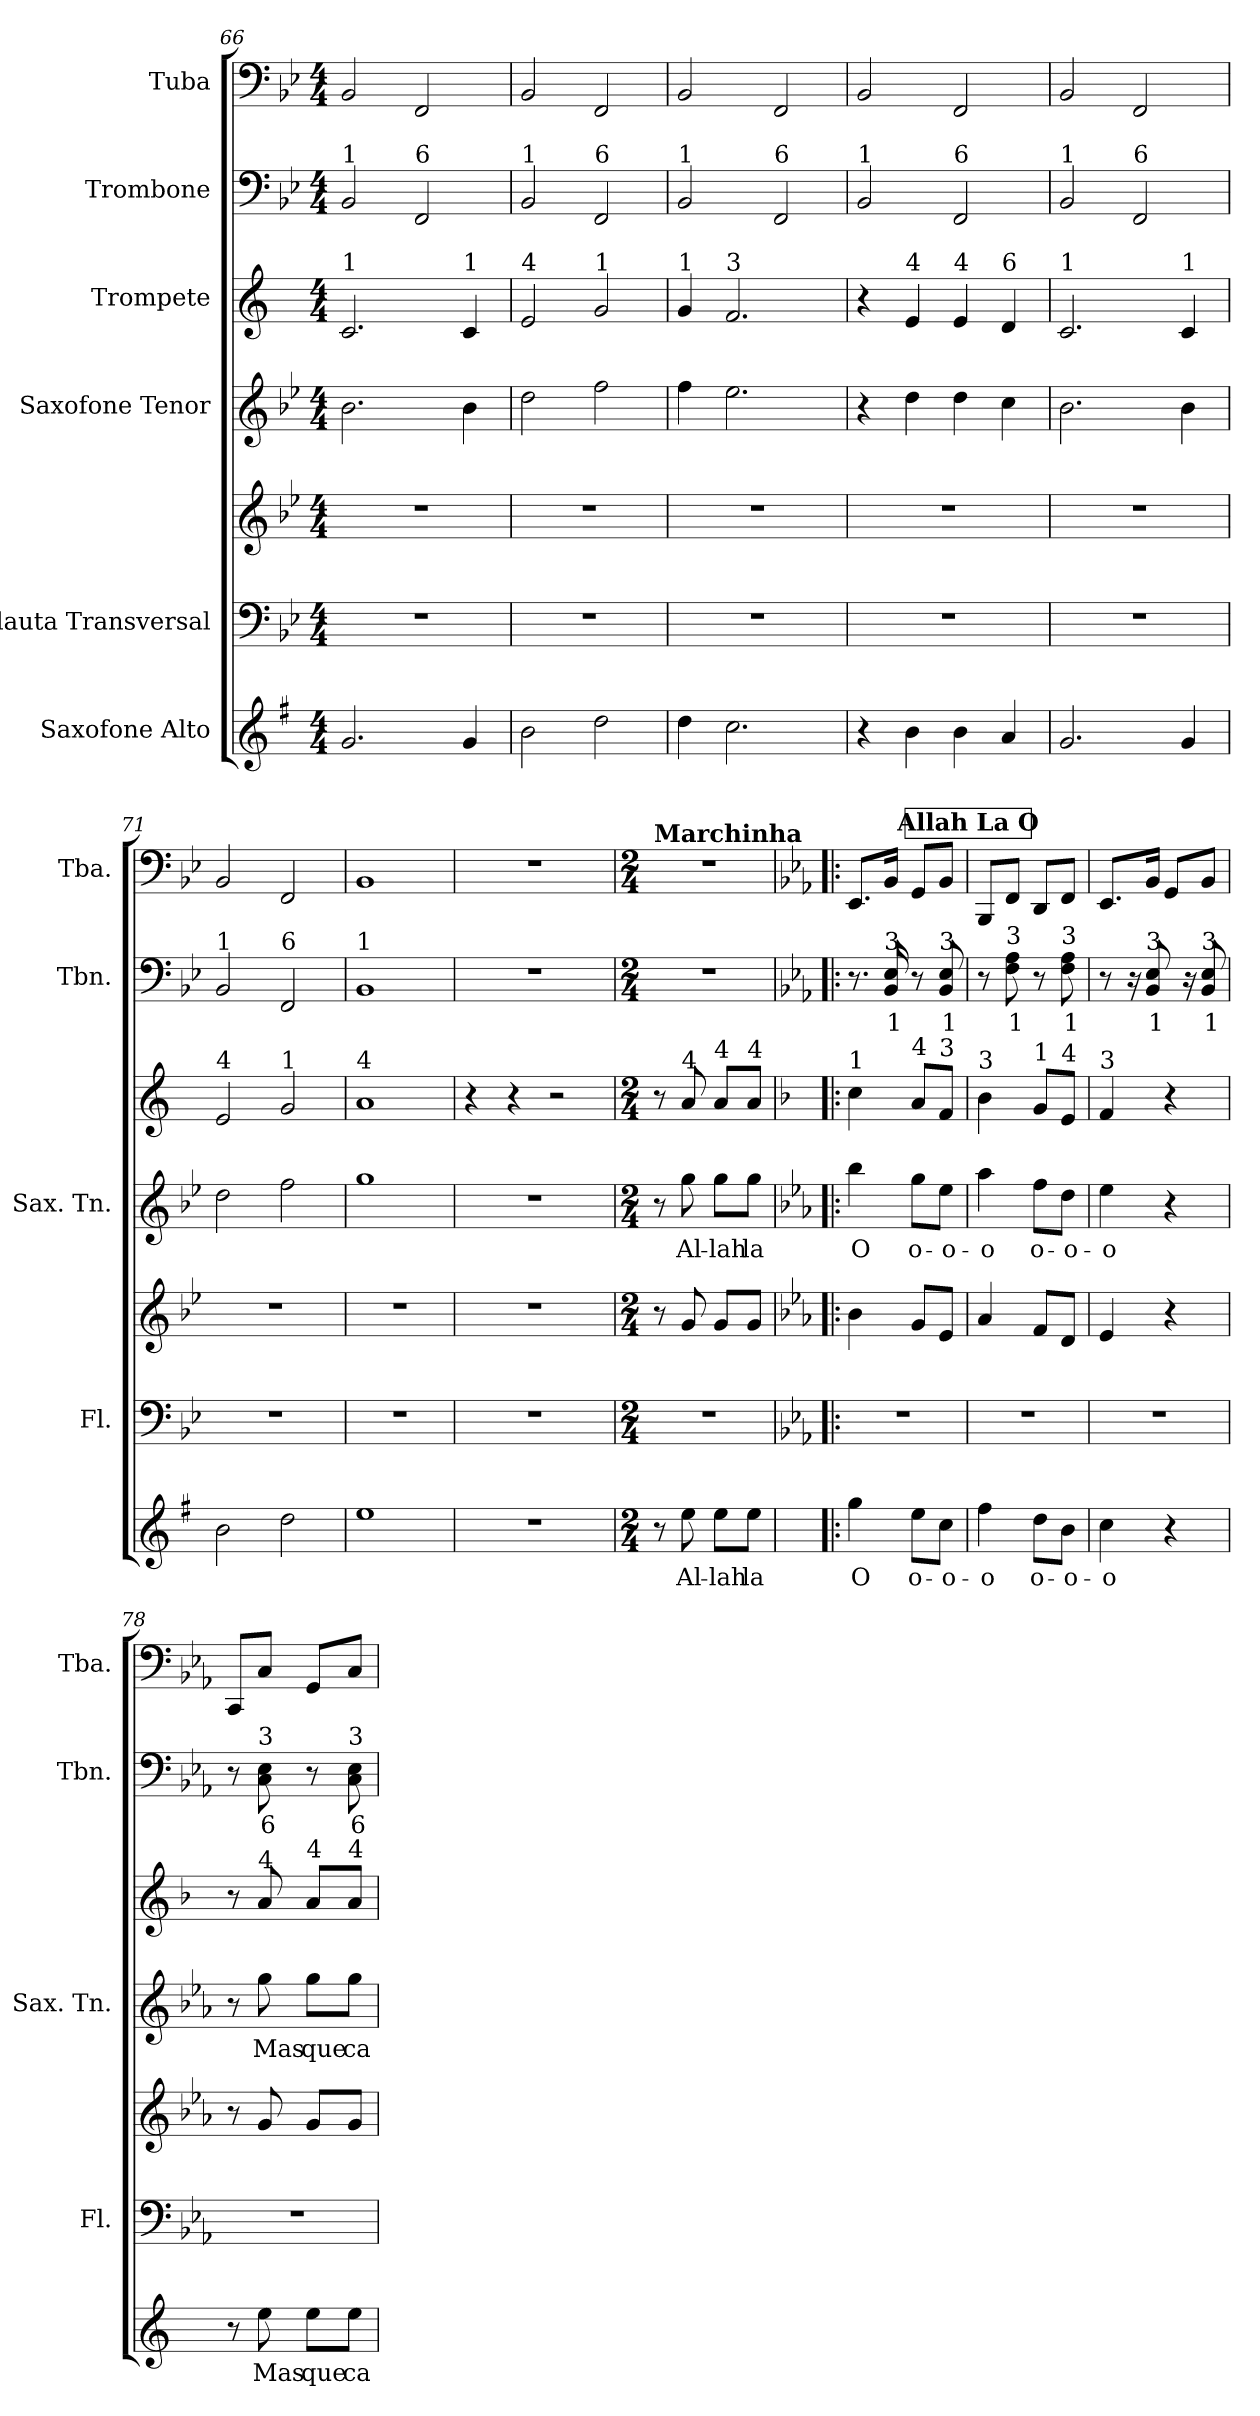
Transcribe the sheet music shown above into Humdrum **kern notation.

**kern	**text	**kern	**kern	**kern	**text	**kern	**kern	**text	**kern
*part6	*part6	*part5	*part5	*part4	*part4	*part3	*part2	*part2	*part1
*staff7	*staff7	*staff6	*staff5	*staff4	*staff4	*staff3	*staff2	*staff2	*staff1
*I"Saxofone Alto	*	*I"Flauta Transversal	*	*I"Saxofone Tenor	*	*I"Trompete	*I"Trombone	*	*I"Tuba
*	*	*I'Fl.	*	*I'Sax. Tn.	*	*	*I'Tbn.	*	*I'Tba.
*clefG2	*	*clefF4	*clefG2	*clefG2	*	*clefG2	*clefF4	*	*clefF4
*ITrd5c9	*	*	*	*ITrd8c14	*	*ITrd1c2	*	*	*
*k[b-e-]	*	*k[b-e-]	*k[b-e-]	*k[b-e-]	*	*k[b-e-]	*k[b-e-]	*	*k[b-e-]
*M4/4	*	*M4/4	*M4/4	*M4/4	*	*M4/4	*M4/4	*	*M4/4
=66	=66	=66	=66	=66	=66	=66	=66	=66	=66
!	!	!	!	!	!	!	!LO:TX:a:t=1	!	!
!	!	!	!	!	!	!LO:TX:a:t=1	!	!	!
2.B-/	.	1r	1r	2.B-\	.	2.B-/	2BB-/	.	2BB-/
!	!	!	!	!	!	!	!LO:TX:a:t=6	!	!
.	.	.	.	.	.	.	2FF/	.	2FF/
!	!	!	!	!	!	!LO:TX:a:t=1	!	!	!
4B-/	.	.	.	4B-\	.	4B-/	.	.	.
!!LO:PB:g=z
=67	=67	=67	=67	=67	=67	=67	=67	=67	=67
!	!	!	!	!	!	!	!LO:TX:a:t=1	!	!
!	!	!	!	!	!	!LO:TX:a:t=4	!	!	!
2d\	.	1r	1r	2d\	.	2d/	2BB-/	.	2BB-/
!	!	!	!	!	!	!	!LO:TX:a:t=6	!	!
!	!	!	!	!	!	!LO:TX:a:t=1	!	!	!
2f\	.	.	.	2f\	.	2f/	2FF/	.	2FF/
=68	=68	=68	=68	=68	=68	=68	=68	=68	=68
!	!	!	!	!	!	!	!LO:TX:a:t=1	!	!
!	!	!	!	!	!	!LO:TX:a:t=1	!	!	!
4f\	.	1r	1r	4f\	.	4f/	2BB-/	.	2BB-/
!	!	!	!	!	!	!LO:TX:a:t=3	!	!	!
2.e-\	.	.	.	2.e-\	.	2.e-/	.	.	.
!	!	!	!	!	!	!	!LO:TX:a:t=6	!	!
.	.	.	.	.	.	.	2FF/	.	2FF/
=69	=69	=69	=69	=69	=69	=69	=69	=69	=69
!	!	!	!	!	!	!	!LO:TX:a:t=1	!	!
4r	.	1r	1r	4r	.	4r	2BB-/	.	2BB-/
!	!	!	!	!	!	!LO:TX:a:t=4	!	!	!
4d\	.	.	.	4d\	.	4d/	.	.	.
!	!	!	!	!	!	!	!LO:TX:a:t=6	!	!
!	!	!	!	!	!	!LO:TX:a:t=4	!	!	!
4d\	.	.	.	4d\	.	4d/	2FF/	.	2FF/
!	!	!	!	!	!	!LO:TX:a:t=6	!	!	!
4c/	.	.	.	4c\	.	4c/	.	.	.
=70	=70	=70	=70	=70	=70	=70	=70	=70	=70
!	!	!	!	!	!	!	!LO:TX:a:t=1	!	!
!	!	!	!	!	!	!LO:TX:a:t=1	!	!	!
2.B-/	.	1r	1r	2.B-\	.	2.B-/	2BB-/	.	2BB-/
!	!	!	!	!	!	!	!LO:TX:a:t=6	!	!
.	.	.	.	.	.	.	2FF/	.	2FF/
!	!	!	!	!	!	!LO:TX:a:t=1	!	!	!
4B-/	.	.	.	4B-\	.	4B-/	.	.	.
=71	=71	=71	=71	=71	=71	=71	=71	=71	=71
!	!	!	!	!	!	!	!LO:TX:a:t=1	!	!
!	!	!	!	!	!	!LO:TX:a:t=4	!	!	!
2d\	.	1r	1r	2d\	.	2d/	2BB-/	.	2BB-/
!	!	!	!	!	!	!	!LO:TX:a:t=6	!	!
!	!	!	!	!	!	!LO:TX:a:t=1	!	!	!
2f\	.	.	.	2f\	.	2f/	2FF/	.	2FF/
=72	=72	=72	=72	=72	=72	=72	=72	=72	=72
!	!	!	!	!	!	!	!LO:TX:a:t=1	!	!
!	!	!	!	!	!	!LO:TX:a:t=4	!	!	!
1g	.	1r	1r	1g	.	1g	1BB-	.	1BB-
=73	=73	=73	=73	=73	=73	=73	=73	=73	=73
1r	.	1r	1r	1r	.	4r	1r	.	1r
.	.	.	.	.	.	4r	.	.	.
.	.	.	.	.	.	2r	.	.	.
!!LO:PB:g=z
=74	=74	=74	=74	=74	=74	=74	=74	=74	=74
*M2/4	*	*M2/4	*M2/4	*M2/4	*	*M2/4	*M2/4	*	*M2/4
!	!	!	!	!	!	!	!	!	!LO:TX:a:B:t=Marchinha
8r	.	2r	8r	8r	.	8r	2r	.	2r
!	!	!	!	!	!	!LO:TX:a:t=4	!	!	!
!	!LO:LY:b	!	!	!	!LO:LY:b	!	!	!	!
8g\	Al-	.	8g/	8g\	Al-	8g/	.	.	.
!	!	!	!	!	!	!LO:TX:a:t=4	!	!	!
!	!LO:LY:b	!	!	!	!LO:LY:b	!	!	!	!
8g\L	-lah	.	8g/L	8g\L	-lah	8g/L	.	.	.
!	!	!	!	!	!	!LO:TX:a:t=4	!	!	!
!	!LO:LY:b	!	!	!	!LO:LY:b	!	!	!	!
8g\J	la	.	8g/J	8g\J	la	8g/J	.	.	.
=75!|:	=75!|:	=75!|:	=75!|:	=75!|:	=75!|:	=75!|:	=75!|:	=75!|:	=75!|:
*k[b-e-a-]	*	*k[b-e-a-]	*k[b-e-a-]	*k[b-e-a-]	*	*k[b-e-a-]	*k[b-e-a-]	*	*k[b-e-a-]
!	!	!	!	!	!	!LO:TX:a:t=1	!	!	!
!	!LO:LY:b	!	!	!	!LO:LY:b	!	!	!	!
4b-\	O	2r	4b-\	4b-\	O	4b-\	8.r	.	8.EE-/L
!	!	!	!	!	!	!	!LO:TX:a:t=3	!	!
!	!	!	!	!	!	!	!	!LO:LY:b	!
.	.	.	.	.	.	.	16BB-/ 16E-/	1	16BB-/Jk
!	!	!	!	!	!	!LO:TX:a:t=4	!	!	!
!	!LO:LY:b	!	!	!	!LO:LY:b	!	!	!	!
8g\L	o-	.	8g/L	8g\L	o-	8g/L	8r	.	8GG/L
!	!	!	!	!	!	!	!LO:TX:a:t=3	!	!
!	!	!	!	!	!	!LO:TX:a:t=3	!	!	!
!	!LO:LY:b	!	!	!	!LO:LY:b	!	!	!LO:LY:b	!
8e-\J	-o-	.	8e-/J	8e-\J	-o-	8e-/J	8BB-/ 8E-/	1	8BB-/J
!!LO:REH:place=s1:a:B:fs=14:t=Allah La O
=76	=76	=76	=76	=76	=76	=76	=76	=76	=76
!	!	!	!	!	!	!LO:TX:a:t=3	!	!	!
!	!LO:LY:b	!	!	!	!LO:LY:b	!	!	!	!
4a-\	-o	2r	4a-/	4a-\	-o	4a-\	8r	.	8BBB-/L
!	!	!	!	!	!	!	!LO:TX:a:t=3	!	!
!	!	!	!	!	!	!	!	!LO:LY:b	!
.	.	.	.	.	.	.	8F\ 8A-\	1	8FF/J
!	!	!	!	!	!	!LO:TX:a:t=1	!	!	!
!	!LO:LY:b	!	!	!	!LO:LY:b	!	!	!	!
8f\L	o-	.	8f/L	8f\L	o-	8f/L	8r	.	8DD/L
!	!	!	!	!	!	!	!LO:TX:a:t=3	!	!
!	!	!	!	!	!	!LO:TX:a:t=4	!	!	!
!	!LO:LY:b	!	!	!	!LO:LY:b	!	!	!LO:LY:b	!
8d\J	-o-	.	8d/J	8d\J	-o-	8d/J	8F\ 8A-\	1	8FF/J
=77	=77	=77	=77	=77	=77	=77	=77	=77	=77
!	!	!	!	!	!	!LO:TX:a:t=3	!	!	!
!	!LO:LY:b	!	!	!	!LO:LY:b	!	!	!	!
4e-\	-o	2r	4e-/	4e-\	-o	4e-/	8r	.	8.EE-/L
.	.	.	.	.	.	.	16r	.	.
!	!	!	!	!	!	!	!LO:TX:a:t=3	!	!
!	!	!	!	!	!	!	!	!LO:LY:b	!
.	.	.	.	.	.	.	8BB-/ 8E-/	1	16BB-/Jk
4r	.	.	4r	4r	.	4r	.	.	8GG/L
.	.	.	.	.	.	.	16r	.	.
!	!	!	!	!	!	!	!LO:TX:a:t=3	!	!
!	!	!	!	!	!	!	!	!LO:LY:b	!
.	.	.	.	.	.	.	8BB-/ 8E-/	1	8BB-/J
=78	=78	=78	=78	=78	=78	=78	=78	=78	=78
8r	.	2r	8r	8r	.	8r	8r	.	8CC/L
!	!	!	!	!	!	!	!LO:TX:a:t=3	!	!
!	!	!	!	!	!	!LO:TX:a:t=4	!	!	!
!	!LO:LY:b	!	!	!	!LO:LY:b	!	!	!LO:LY:b	!
8g\	Mas	.	8g/	8g\	Mas	8g/	8C\ 8E-\	6	8C/J
!	!	!	!	!	!	!LO:TX:a:t=4	!	!	!
!	!LO:LY:b	!	!	!	!LO:LY:b	!	!	!	!
8g\L	que	.	8g/L	8g\L	que	8g/L	8r	.	8GG/L
!	!	!	!	!	!	!	!LO:TX:a:t=3	!	!
!	!	!	!	!	!	!LO:TX:a:t=4	!	!	!
!	!LO:LY:b	!	!	!	!LO:LY:b	!	!	!LO:LY:b	!
8g\J	ca-	.	8g/J	8g\J	ca-	8g/J	8C\ 8E-\	6	8C/J
=	=	=	=	=	=	=	=	=	=
*-	*-	*-	*-	*-	*-	*-	*-	*-	*-
